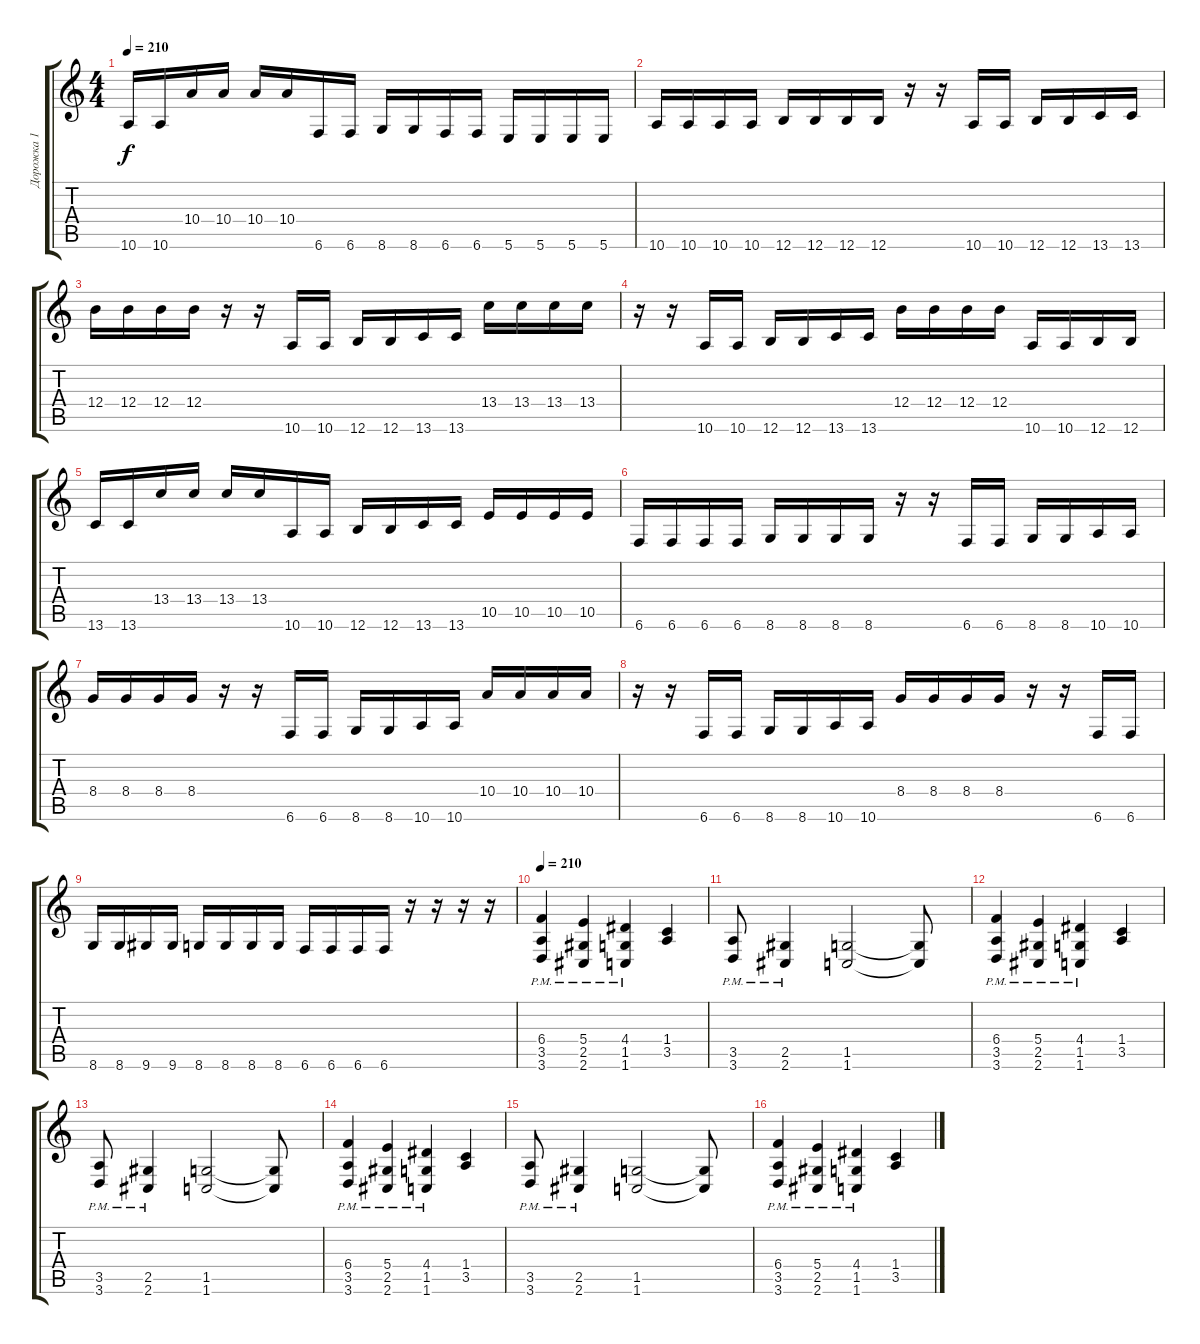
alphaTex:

\track ("Дорожка 1" "Дорожка 1") {instrument distortionguitar}
\staff {score tabs}
\tuning (Db4 Ab3 E3 B2 Gb2 B1) {hide}
\ts (4 4)
\tempo 210
\clef g2
\ks c
10.6.16{dy f} 10.6.16 10.4.16 10.4.16 10.4.16 10.4.16 6.6.16 6.6.16 8.6.16 8.6.16 6.6.16 6.6.16 5.6.16 5.6.16 5.6.16 5.6.16 |
10.6.16 10.6.16 10.6.16 10.6.16 12.6.16 12.6.16 12.6.16 12.6.16 r.16 r.16 10.6.16 10.6.16 12.6.16 12.6.16 13.6.16 13.6.16 |
12.4.16 12.4.16 12.4.16 12.4.16 r.16 r.16 10.6.16 10.6.16 12.6.16 12.6.16 13.6.16 13.6.16 13.4.16 13.4.16 13.4.16 13.4.16 |
r.16 r.16 10.6.16 10.6.16 12.6.16 12.6.16 13.6.16 13.6.16 12.4.16 12.4.16 12.4.16 12.4.16 10.6.16 10.6.16 12.6.16 12.6.16 |
13.6.16 13.6.16 13.4.16 13.4.16 13.4.16 13.4.16 10.6.16 10.6.16 12.6.16 12.6.16 13.6.16 13.6.16 10.5.16 10.5.16 10.5.16 10.5.16 |
6.6.16 6.6.16 6.6.16 6.6.16 8.6.16 8.6.16 8.6.16 8.6.16 r.16 r.16 6.6.16 6.6.16 8.6.16 8.6.16 10.6.16 10.6.16 |
8.4.16 8.4.16 8.4.16 8.4.16 r.16 r.16 6.6.16 6.6.16 8.6.16 8.6.16 10.6.16 10.6.16 10.4.16 10.4.16 10.4.16 10.4.16 |
r.16 r.16 6.6.16 6.6.16 8.6.16 8.6.16 10.6.16 10.6.16 8.4.16 8.4.16 8.4.16 8.4.16 r.16 r.16 6.6.16 6.6.16 |
8.6.16 8.6.16 9.6.16 9.6.16 8.6.16 8.6.16 8.6.16 8.6.16 6.6.16 6.6.16 6.6.16 6.6.16 r.16 r.16 r.16 r.16 |
\tempo 210
(6.4 3.5{pm} 3.6).4 (5.4 2.5{pm} 2.6).4 (4.4 1.5{pm} 1.6).4 (1.4 3.5).4 |
(3.5{pm} 3.6).8 (2.5{pm} 2.6).4 (1.5 1.6).2 (1.5{t} 1.6{t}).8 |
(6.4 3.5{pm} 3.6).4 (5.4 2.5{pm} 2.6).4 (4.4 1.5{pm} 1.6).4 (1.4 3.5).4 |
(3.5{pm} 3.6).8 (2.5{pm} 2.6).4 (1.5 1.6).2 (1.5{t} 1.6{t}).8 |
(6.4 3.5{pm} 3.6).4 (5.4 2.5{pm} 2.6).4 (4.4 1.5{pm} 1.6).4 (1.4 3.5).4 |
(3.5{pm} 3.6).8 (2.5{pm} 2.6).4 (1.5 1.6).2 (1.5{t} 1.6{t}).8 |
(6.4 3.5{pm} 3.6).4 (5.4 2.5{pm} 2.6).4 (4.4 1.5{pm} 1.6).4 (1.4 3.5).4
